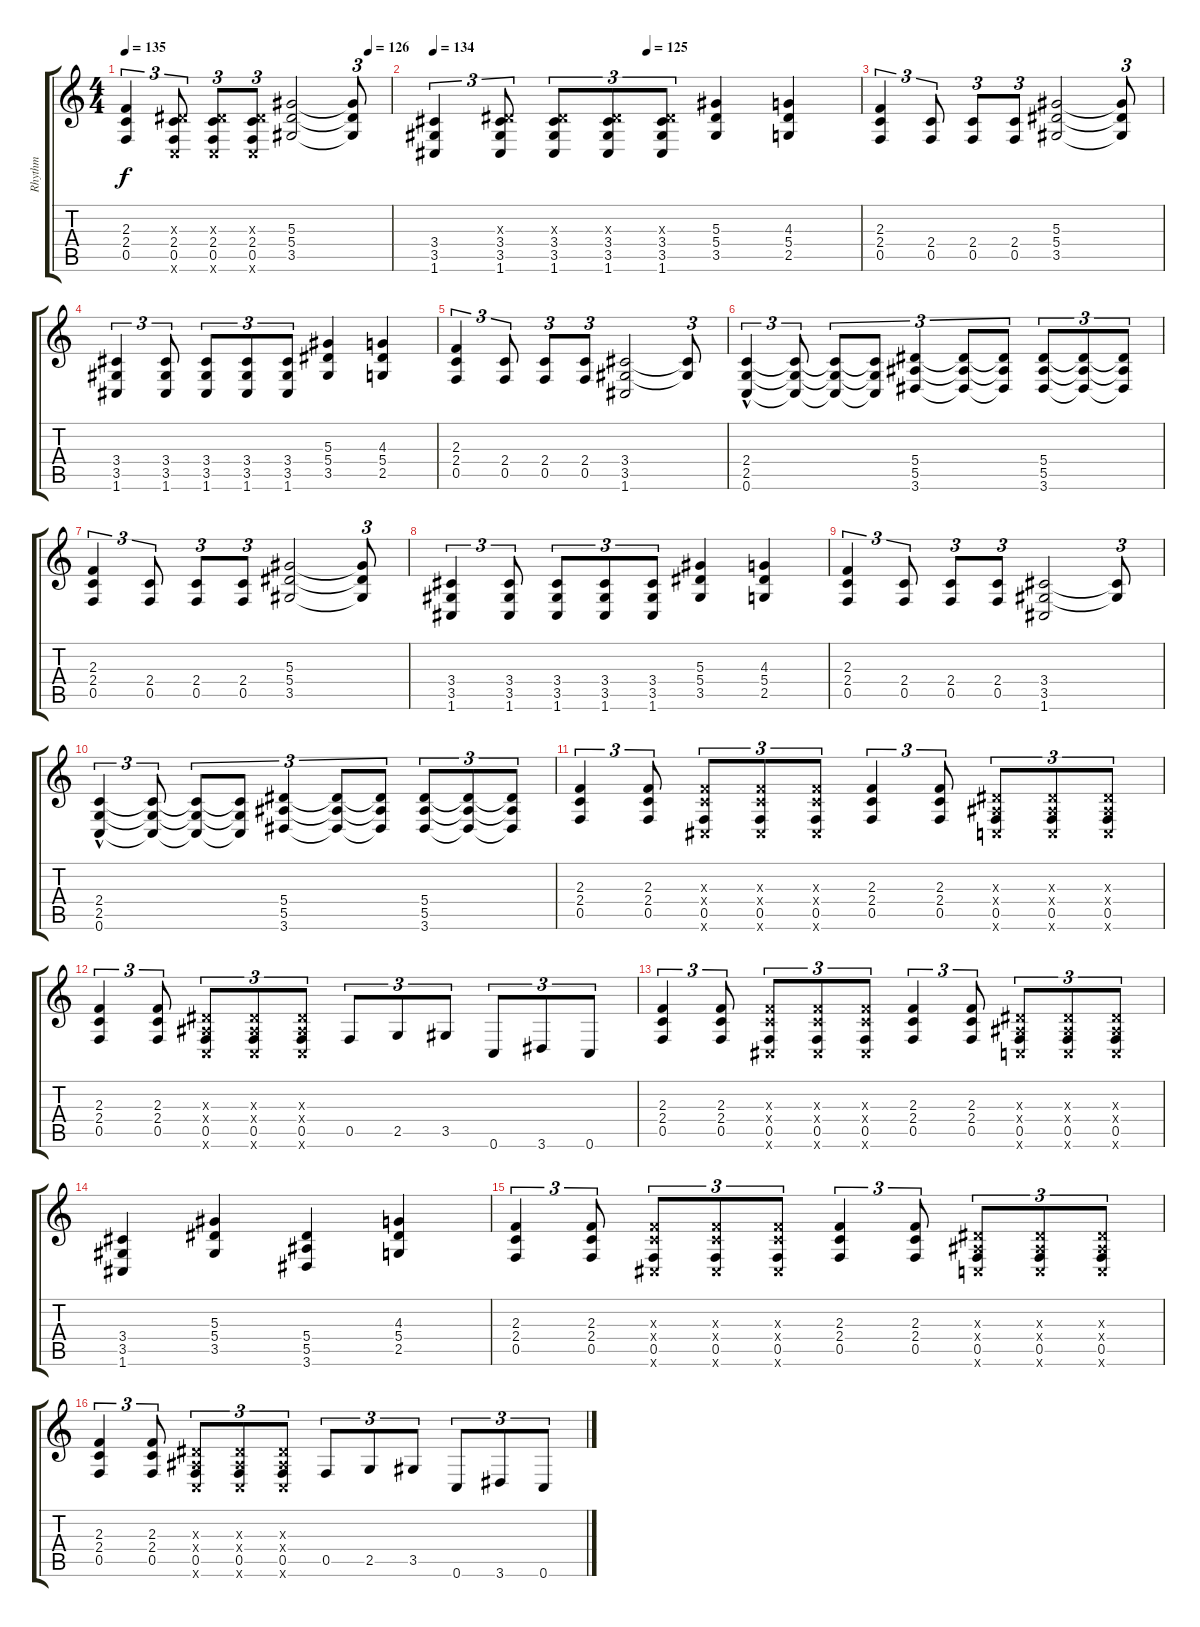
\track ("Rhythm" "Rhythm") {instrument distortionguitar}
\staff {score tabs}
\tuning (C4 G3 Eb3 Bb2 F2 C2) {hide}
\ts (4 4)
\tempo 135
\tempo (126 0.9166666666666666)
\tempo 135
\clef g2
\ks c
(2.3 2.4 0.5).4{tu (3 2) dy f instrument distortionguitar} (0.3{x} 2.4 0.5 0.6{x}).8{tu (3 2)} (0.3{x} 2.4 0.5 0.6{x}).8{tu (3 2)} (0.3{x} 2.4 0.5 0.6{x}).8{tu (3 2)} (5.3 5.4 3.5).2 (5.3{t} 5.4{t} 3.5{t}).8{tu (3 2)} |
\tempo 134
\tempo (125 0.5)
(3.4 3.5 1.6).4{tu (3 2)} (0.3{x} 3.4 3.5 1.6).8{tu (3 2)} (0.3{x} 3.4 3.5 1.6).8{tu (3 2)} (0.3{x} 3.4 3.5 1.6).8{tu (3 2)} (0.3{x} 3.4 3.5 1.6).8{tu (3 2)} (5.3 5.4 3.5).4 (4.3 5.4 2.5).4 |
(2.3 2.4 0.5).4{tu (3 2)} (2.4 0.5).8{tu (3 2)} (2.4 0.5).8{tu (3 2)} (2.4 0.5).8{tu (3 2)} (5.3 5.4 3.5).2 (5.3{t} 5.4{t} 3.5{t}).8{tu (3 2)} |
(3.4 3.5 1.6).4{tu (3 2)} (3.4 3.5 1.6).8{tu (3 2)} (3.4 3.5 1.6).8{tu (3 2)} (3.4 3.5 1.6).8{tu (3 2)} (3.4 3.5 1.6).8{tu (3 2)} (5.3 5.4 3.5).4 (4.3 5.4 2.5).4 |
(2.3 2.4 0.5).4{tu (3 2)} (2.4 0.5).8{tu (3 2)} (2.4 0.5).8{tu (3 2)} (2.4 0.5).8{tu (3 2)} (3.4 3.5 1.6).2 (3.4{t} 3.5{t}).8{tu (3 2)} |
(2.4{hac} 2.5 0.6).4{tu (3 2)} (2.4{t} 2.5{t} 0.6{t}).8{tu (3 2)} (2.4{t} 2.5{t} 0.6{t}).8{tu (3 2)} (2.4{t} 2.5{t} 0.6{t}).8{tu (3 2)} (5.4 5.5 3.6).4{tu (3 2)} (5.4{t} 5.5{t} 3.6{t}).8{tu (3 2)} (5.4{t} 5.5{t} 3.6{t}).8{tu (3 2)} (5.4 5.5 3.6).8{tu (3 2)} (5.4{t} 5.5{t} 3.6{t}).8{tu (3 2)} (5.4{t} 5.5{t} 3.6{t}).8{tu (3 2)} |
(2.3 2.4 0.5).4{tu (3 2)} (2.4 0.5).8{tu (3 2)} (2.4 0.5).8{tu (3 2)} (2.4 0.5).8{tu (3 2)} (5.3 5.4 3.5).2 (5.3{t} 5.4{t} 3.5{t}).8{tu (3 2)} |
(3.4 3.5 1.6).4{tu (3 2)} (3.4 3.5 1.6).8{tu (3 2)} (3.4 3.5 1.6).8{tu (3 2)} (3.4 3.5 1.6).8{tu (3 2)} (3.4 3.5 1.6).8{tu (3 2)} (5.3 5.4 3.5).4 (4.3 5.4 2.5).4 |
(2.3 2.4 0.5).4{tu (3 2)} (2.4 0.5).8{tu (3 2)} (2.4 0.5).8{tu (3 2)} (2.4 0.5).8{tu (3 2)} (3.4 3.5 1.6).2 (3.4{t} 3.5{t}).8{tu (3 2)} |
(2.4{hac} 2.5 0.6).4{tu (3 2)} (2.4{t} 2.5{t} 0.6{t}).8{tu (3 2)} (2.4{t} 2.5{t} 0.6{t}).8{tu (3 2)} (2.4{t} 2.5{t} 0.6{t}).8{tu (3 2)} (5.4 5.5 3.6).4{tu (3 2)} (5.4{t} 5.5{t} 3.6{t}).8{tu (3 2)} (5.4{t} 5.5{t} 3.6{t}).8{tu (3 2)} (5.4 5.5 3.6).8{tu (3 2)} (5.4{t} 5.5{t} 3.6{t}).8{tu (3 2)} (5.4{t} 5.5{t} 3.6{t}).8{tu (3 2)} |
(2.3 2.4 0.5).4{tu (3 2)} (2.3 2.4 0.5).8{tu (3 2)} (2.3{x} 2.4{x} 0.5 1.6{x}).8{tu (3 2)} (2.3{x} 2.4{x} 0.5 1.6{x}).8{tu (3 2)} (2.3{x} 2.4{x} 0.5 1.6{x}).8{tu (3 2)} (2.3 2.4 0.5).4{tu (3 2)} (2.3 2.4 0.5).8{tu (3 2)} (0.3{x} 0.4{x} 0.5 0.6{x}).8{tu (3 2)} (0.3{x} 0.4{x} 0.5 0.6{x}).8{tu (3 2)} (0.3{x} 0.4{x} 0.5 0.6{x}).8{tu (3 2)} |
(2.3 2.4 0.5).4{tu (3 2)} (2.3 2.4 0.5).8{tu (3 2)} (0.3{x} 0.4{x} 0.5 0.6{x}).8{tu (3 2)} (0.3{x} 0.4{x} 0.5 0.6{x}).8{tu (3 2)} (0.3{x} 0.4{x} 0.5 0.6{x}).8{tu (3 2)} 0.5.8{tu (3 2)} 2.5.8{tu (3 2)} 3.5.8{tu (3 2)} 0.6.8{tu (3 2)} 3.6.8{tu (3 2)} 0.6.8{tu (3 2)} |
(2.3 2.4 0.5).4{tu (3 2)} (2.3 2.4 0.5).8{tu (3 2)} (2.3{x} 2.4{x} 0.5 1.6{x}).8{tu (3 2)} (2.3{x} 2.4{x} 0.5 1.6{x}).8{tu (3 2)} (2.3{x} 2.4{x} 0.5 1.6{x}).8{tu (3 2)} (2.3 2.4 0.5).4{tu (3 2)} (2.3 2.4 0.5).8{tu (3 2)} (0.3{x} 0.4{x} 0.5 0.6{x}).8{tu (3 2)} (0.3{x} 0.4{x} 0.5 0.6{x}).8{tu (3 2)} (0.3{x} 0.4{x} 0.5 0.6{x}).8{tu (3 2)} |
(3.4 3.5 1.6).4 (5.3 5.4 3.5).4 (5.4 5.5 3.6).4 (4.3 5.4 2.5).4 |
(2.3 2.4 0.5).4{tu (3 2)} (2.3 2.4 0.5).8{tu (3 2)} (2.3{x} 2.4{x} 0.5 1.6{x}).8{tu (3 2)} (2.3{x} 2.4{x} 0.5 1.6{x}).8{tu (3 2)} (2.3{x} 2.4{x} 0.5 1.6{x}).8{tu (3 2)} (2.3 2.4 0.5).4{tu (3 2)} (2.3 2.4 0.5).8{tu (3 2)} (0.3{x} 0.4{x} 0.5 0.6{x}).8{tu (3 2)} (0.3{x} 0.4{x} 0.5 0.6{x}).8{tu (3 2)} (0.3{x} 0.4{x} 0.5 0.6{x}).8{tu (3 2)} |
(2.3 2.4 0.5).4{tu (3 2)} (2.3 2.4 0.5).8{tu (3 2)} (0.3{x} 0.4{x} 0.5 0.6{x}).8{tu (3 2)} (0.3{x} 0.4{x} 0.5 0.6{x}).8{tu (3 2)} (0.3{x} 0.4{x} 0.5 0.6{x}).8{tu (3 2)} 0.5.8{tu (3 2)} 2.5.8{tu (3 2)} 3.5.8{tu (3 2)} 0.6.8{tu (3 2)} 3.6.8{tu (3 2)} 0.6.8{tu (3 2)}
